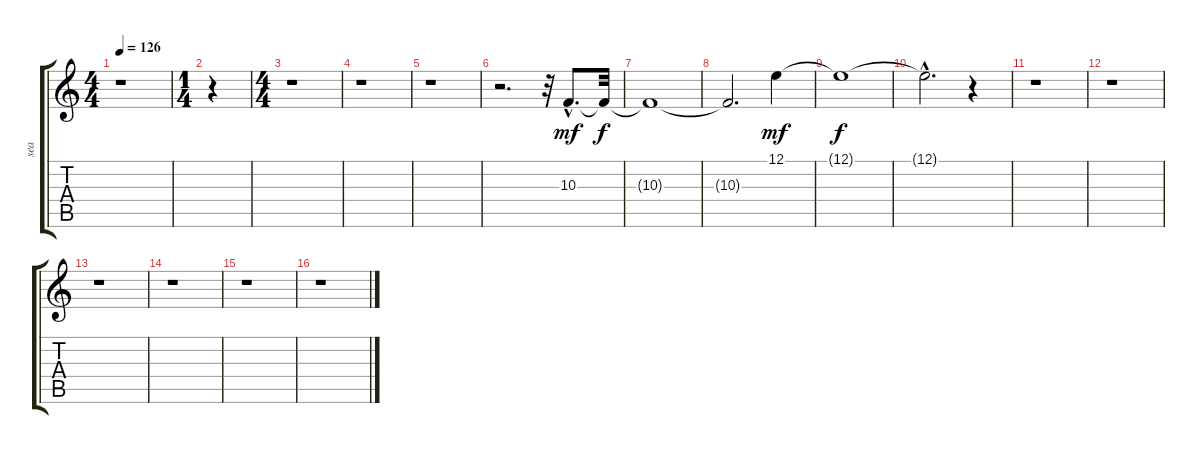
\track ("sea" "sea") {instrument seashore}
\staff {score tabs}
\tuning (E4 B3 G3 D3 A2 E2) {hide}
\ts (4 4)
\tempo 126
\clef g2
\ks c
r.1{dy mf instrument seashore} |
\ts (1 4)
r.4 |
\ts (4 4)
r.1 |
r.1 |
r.1 |
r.2{d} r.32 10.3{hac}.8{d instrument seashore} 10.3{t}.32{dy f} |
10.3{t}.1 |
10.3{t}.2{d} 12.1.4{dy mf} |
12.1{t}.1{dy f} |
12.1{hac t}.2{d} r.4 |
r.1 |
r.1 |
r.1 |
r.1 |
r.1 |
r.1
